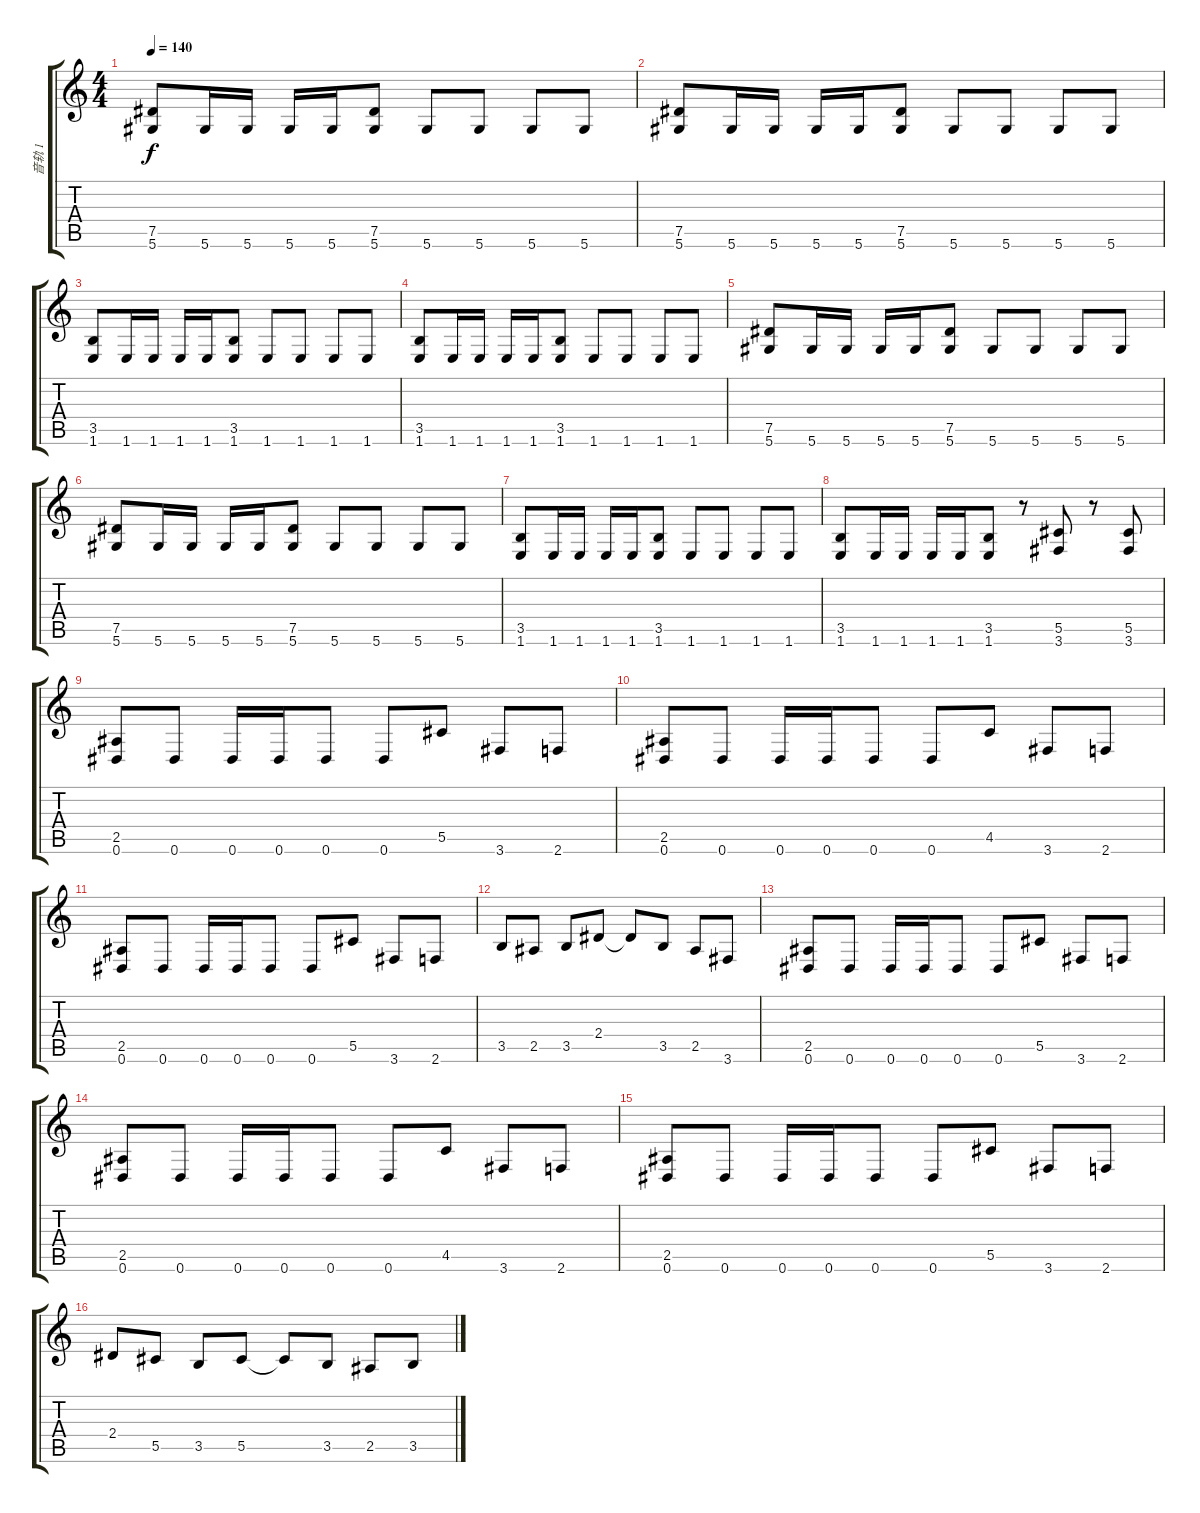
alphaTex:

\track ("音轨 1" "音轨 1") {instrument distortionguitar}
\staff {score tabs}
\tuning (Eb4 Bb3 Gb3 Db3 Ab2 Eb2) {hide}
\ts (4 4)
\tempo 140
\clef g2
\ks c
(7.5 5.6).8{dy f} 5.6.16 5.6.16 5.6.16 5.6.16 (7.5 5.6).8 5.6.8 5.6.8 5.6.8 5.6.8 |
(7.5 5.6).8 5.6.16 5.6.16 5.6.16 5.6.16 (7.5 5.6).8 5.6.8 5.6.8 5.6.8 5.6.8 |
(3.5 1.6).8 1.6.16 1.6.16 1.6.16 1.6.16 (3.5 1.6).8 1.6.8 1.6.8 1.6.8 1.6.8 |
(3.5 1.6).8 1.6.16 1.6.16 1.6.16 1.6.16 (3.5 1.6).8 1.6.8 1.6.8 1.6.8 1.6.8 |
(7.5 5.6).8 5.6.16 5.6.16 5.6.16 5.6.16 (7.5 5.6).8 5.6.8 5.6.8 5.6.8 5.6.8 |
(7.5 5.6).8 5.6.16 5.6.16 5.6.16 5.6.16 (7.5 5.6).8 5.6.8 5.6.8 5.6.8 5.6.8 |
(3.5 1.6).8 1.6.16 1.6.16 1.6.16 1.6.16 (3.5 1.6).8 1.6.8 1.6.8 1.6.8 1.6.8 |
(3.5 1.6).8 1.6.16 1.6.16 1.6.16 1.6.16 (3.5 1.6).8 r.8 (5.5 3.6).8 r.8 (5.5 3.6).8 |
(2.5 0.6).8 0.6.8 0.6.16 0.6.16 0.6.8 0.6.8 5.5.8 3.6.8 2.6.8 |
(2.5 0.6).8 0.6.8 0.6.16 0.6.16 0.6.8 0.6.8 4.5.8 3.6.8 2.6.8 |
(2.5 0.6).8 0.6.8 0.6.16 0.6.16 0.6.8 0.6.8 5.5.8 3.6.8 2.6.8 |
3.5.8 2.5.8 3.5.8 2.4.8 2.4{t}.8 3.5.8 2.5.8 3.6.8 |
(2.5 0.6).8 0.6.8 0.6.16 0.6.16 0.6.8 0.6.8 5.5.8 3.6.8 2.6.8 |
(2.5 0.6).8 0.6.8 0.6.16 0.6.16 0.6.8 0.6.8 4.5.8 3.6.8 2.6.8 |
(2.5 0.6).8 0.6.8 0.6.16 0.6.16 0.6.8 0.6.8 5.5.8 3.6.8 2.6.8 |
2.4.8 5.5.8 3.5.8 5.5.8 5.5{t}.8 3.5.8 2.5.8 3.5.8
